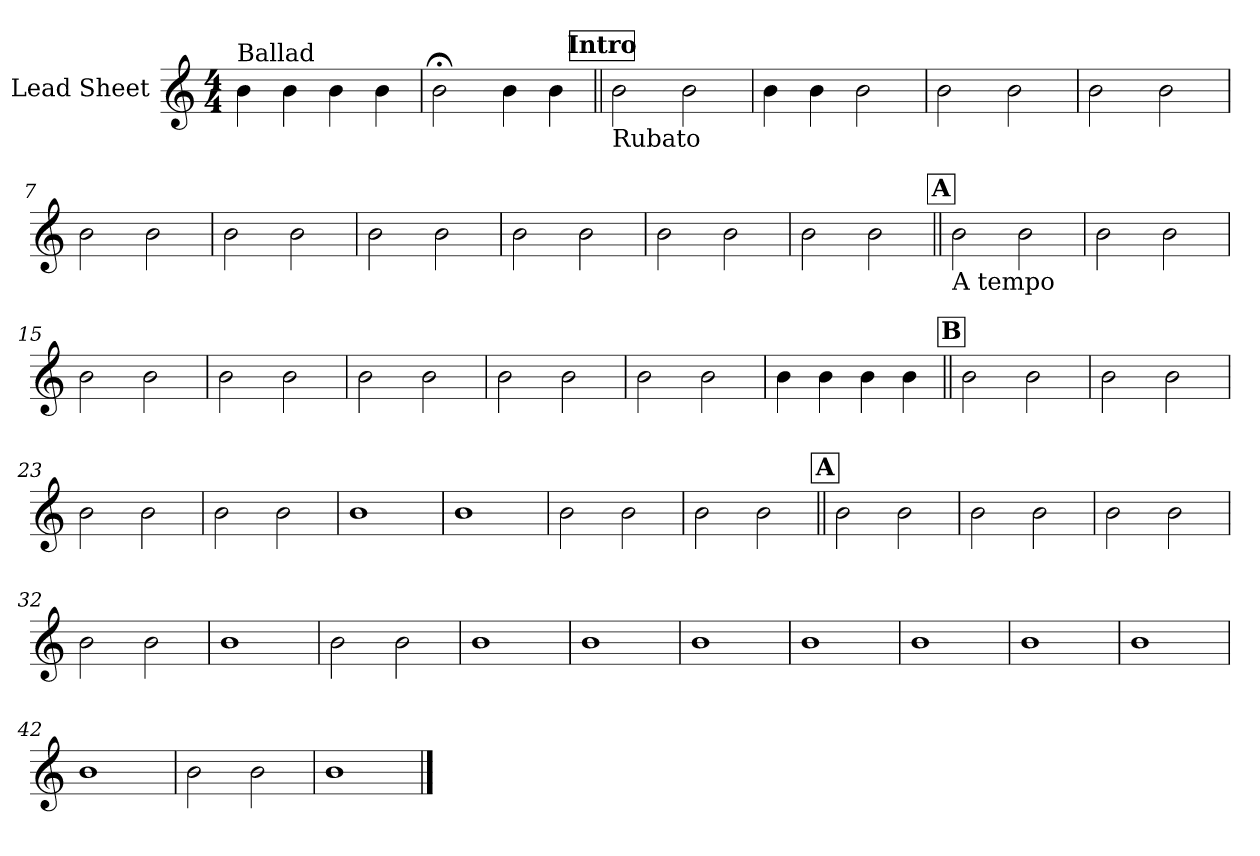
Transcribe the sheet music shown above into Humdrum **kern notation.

**kern
*part1
*staff1
*I"Lead Sheet
*clefG2
*k[]
*M4/4
*MM68
=1
!LO:TX:a:t=Ballad
4b\
4b\
4b\
4b\
=2
2b;<\
4b\
4b\
!!LO:LB:g=z
!!LO:REH:place=s1:a:fs=14:t=Intro
=3||
!LO:TX:b:t=Rubato
2b\
2b\
=4
4b\
4b\
2b\
=5
2b\
2b\
=6
2b\
2b\
!!LO:LB:g=z
=7
2b\
2b\
=8
2b\
2b\
=9
2b\
2b\
=10
2b\
2b\
!!LO:LB:g=z
=11
2b\
2b\
=12
2b\
2b\
!!LO:LB:g=z
!!LO:REH:place=s1:a:fs=14:t=A
=13||
!LO:TX:b:t=A tempo
2b\
2b\
=14
2b\
2b\
=15
2b\
2b\
=16
2b\
2b\
!!LO:LB:g=z
=17
2b\
2b\
=18
2b\
2b\
=19
2b\
2b\
=20
4b\
4b\
4b\
4b\
!!LO:LB:g=z
!!LO:REH:place=s1:a:fs=14:t=B
=21||
2b\
2b\
=22
2b\
2b\
=23
2b\
2b\
=24
2b\
2b\
!!LO:LB:g=z
=25
1b
=26
1b
=27
2b\
2b\
=28
2b\
2b\
!!LO:LB:g=z
!!LO:REH:place=s1:a:fs=14:t=A
=29||
2b\
2b\
=30
2b\
2b\
=31
2b\
2b\
=32
2b\
2b\
!!LO:LB:g=z
=33
1b
=34
2b\
2b\
=35
1b
=36
1b
!!LO:PB:g=z
=37
1b
=38
1b
=39
1b
=40
1b
!!LO:LB:g=z
=41
1b
=42
1b
=43
2b\
2b\
=44
1b
==
*-
